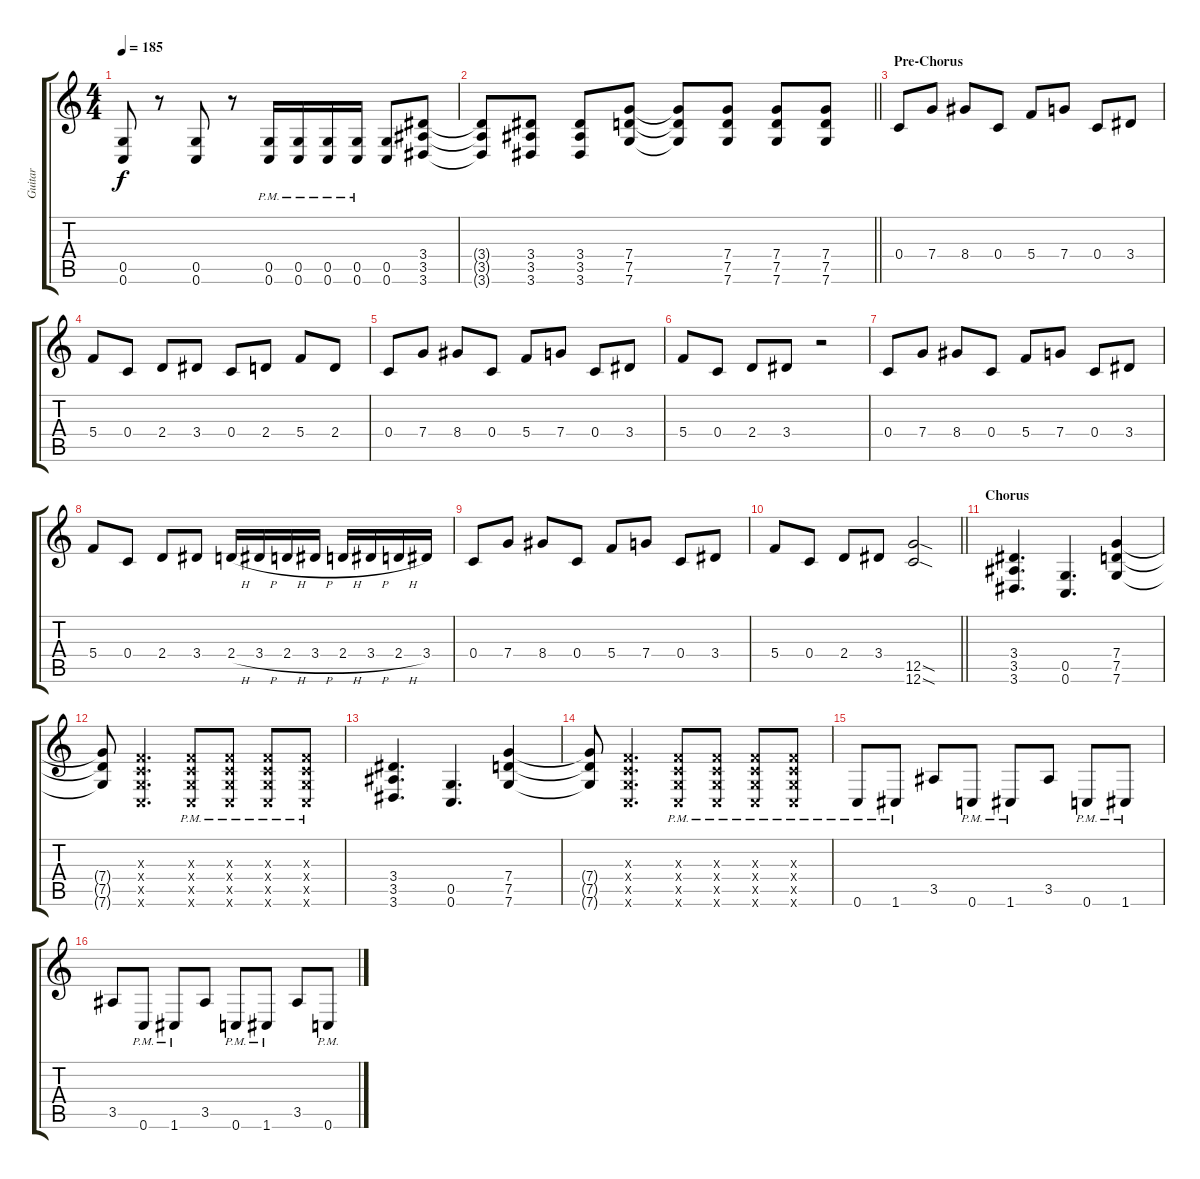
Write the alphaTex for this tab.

\track ("Guitar" "Guitar") {instrument acousticguitarsteel}
\staff {score tabs}
\tuning (D4 A3 F3 C3 G2 C2) {hide}
\ts (4 4)
\tempo 185
\clef g2
\ks c
(0.5 0.6).8{dy f} r.8 (0.5 0.6).8 r.8 (0.5{pm} 0.6{pm}).16 (0.5{pm} 0.6{pm}).16 (0.5{pm} 0.6{pm}).16 (0.5{pm} 0.6{pm}).16 (0.5 0.6).8 (3.4 3.5 3.6).8 |
\barLineRight lightlight
(3.4{t} 3.5{t} 3.6{t}).8 (3.4 3.5 3.6).8 (3.4 3.5 3.6).8 (7.4 7.5 7.6).8 (7.4{t} 7.5{t} 7.6{t}).8 (7.4 7.5 7.6).8 (7.4 7.5 7.6).8 (7.4 7.5 7.6).8 |
\section ("" "Pre-Chorus")
0.4.8 7.4.8 8.4.8 0.4.8 5.4.8 7.4.8 0.4.8 3.4.8 |
5.4.8 0.4.8 2.4.8 3.4.8 0.4.8 2.4.8 5.4.8 2.4.8 |
0.4.8 7.4.8 8.4.8 0.4.8 5.4.8 7.4.8 0.4.8 3.4.8 |
5.4.8 0.4.8 2.4.8 3.4.8 r.2 |
0.4.8 7.4.8 8.4.8 0.4.8 5.4.8 7.4.8 0.4.8 3.4.8 |
5.4.8 0.4.8 2.4.8 3.4.8 2.4{h}.16 3.4{h}.16 2.4{h}.16 3.4{h}.16 2.4{h}.16 3.4{h}.16 2.4{h}.16 3.4.16 |
0.4.8 7.4.8 8.4.8 0.4.8 5.4.8 7.4.8 0.4.8 3.4.8 |
\barLineRight lightlight
5.4.8 0.4.8 2.4.8 3.4.8 (12.5{sod} 12.6{sod}).2 |
\section ("" "Chorus")
(3.4 3.5 3.6).4{d} (0.5 0.6).4{d} (7.4 7.5 7.6).4 |
(7.4{t} 7.5{t} 7.6{t}).8 (0.3{x} 0.4{x} 0.5{x} 0.6{x}).4{d} (0.3{x} 0.4{x} 0.5{pm x} 0.6{pm x}).8 (0.3{x} 0.4{x} 0.5{pm x} 0.6{pm x}).8 (0.3{x} 0.4{x} 0.5{pm x} 0.6{pm x}).8 (0.3{x} 0.4{x} 0.5{pm x} 0.6{pm x}).8 |
(3.4 3.5 3.6).4{d} (0.5 0.6).4{d} (7.4 7.5 7.6).4 |
(7.4{t} 7.5{t} 7.6{t}).8 (0.3{x} 0.4{x} 0.5{x} 0.6{x}).4{d} (0.3{x} 0.4{x} 0.5{pm x} 0.6{pm x}).8 (0.3{x} 0.4{x} 0.5{pm x} 0.6{pm x}).8 (0.3{x} 0.4{x} 0.5{pm x} 0.6{pm x}).8 (0.3{x} 0.4{x} 0.5{pm x} 0.6{pm x}).8 |
0.6{pm}.8 1.6{pm}.8 3.5.8 0.6{pm}.8 1.6{pm}.8 3.5.8 0.6{pm}.8 1.6{pm}.8 |
3.5.8 0.6{pm}.8 1.6{pm}.8 3.5.8 0.6{pm}.8 1.6{pm}.8 3.5.8 0.6{pm}.8
